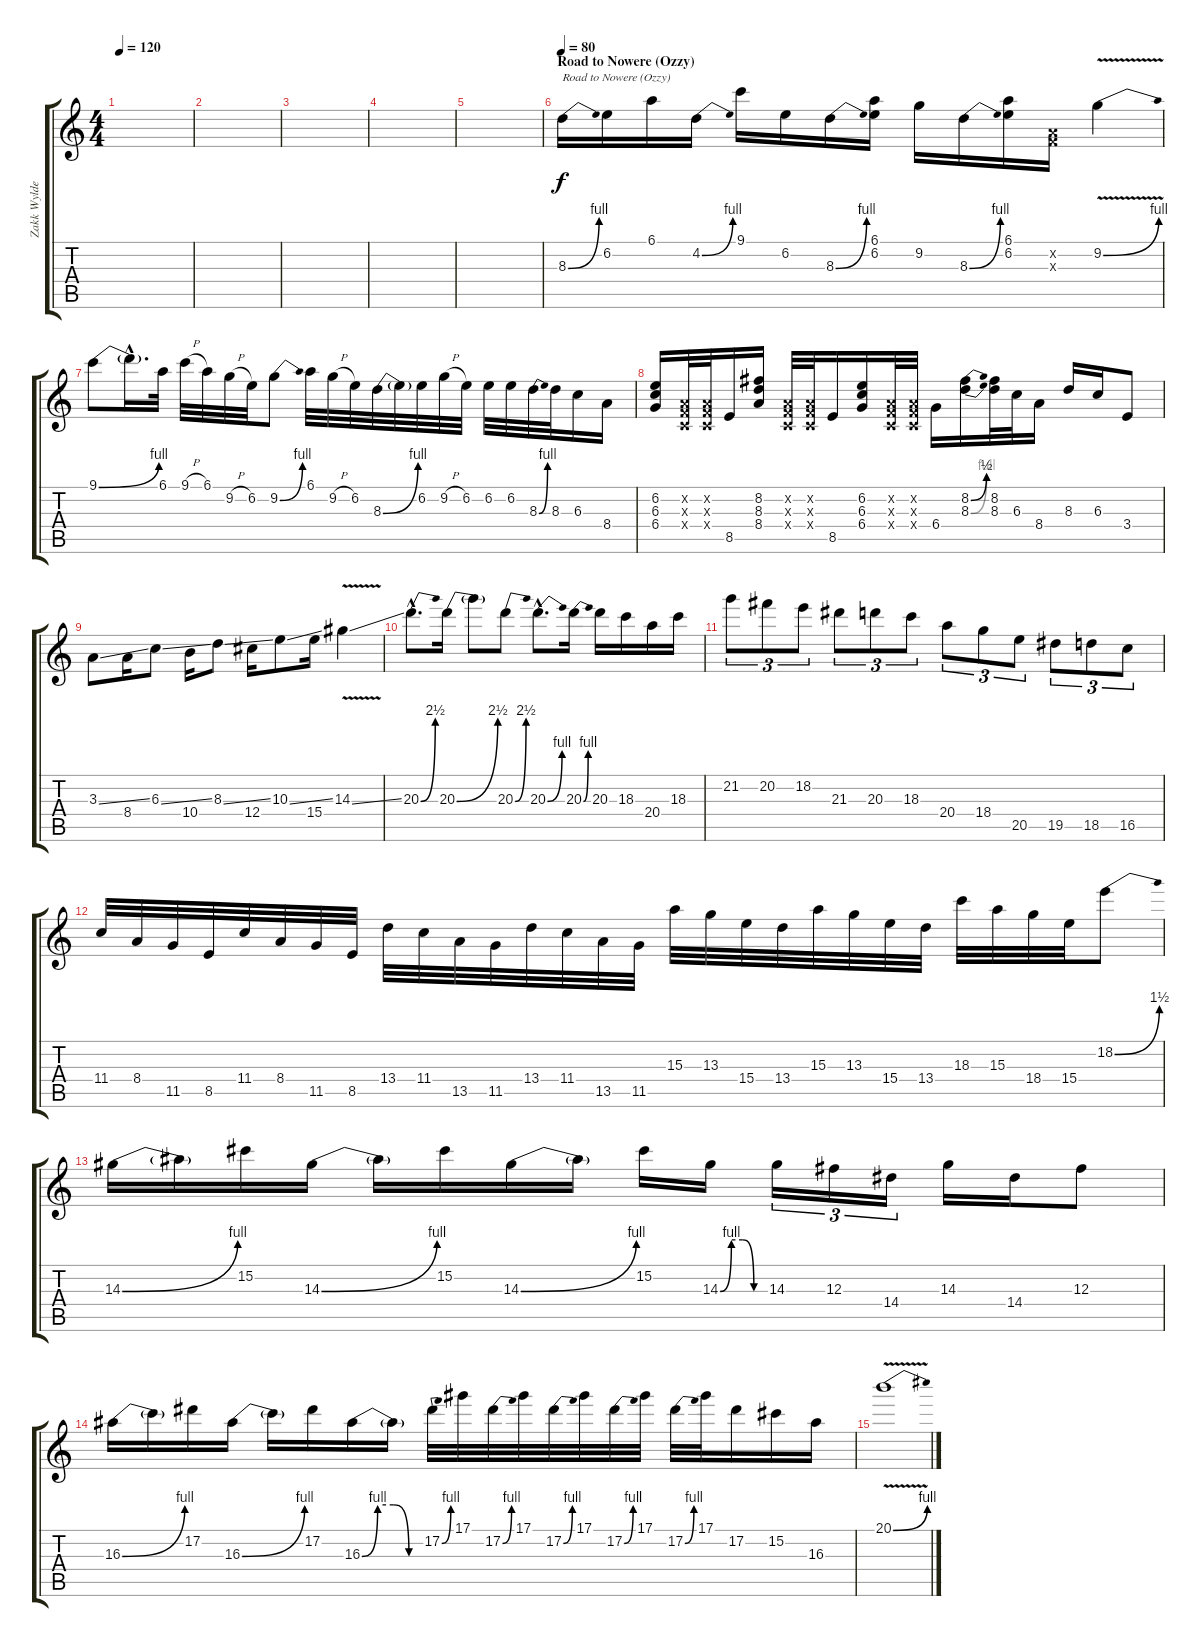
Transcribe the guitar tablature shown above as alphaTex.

\track ("Zakk Wylde" "Zakk Wylde") {instrument overdrivenguitar}
\staff {score tabs}
\tuning (Eb4 Bb3 Gb3 Db3 Ab2 Eb2) {hide}
\ts (4 4)
\tempo 120
\clef g2
\ks c
|
|
|
|
|
\section ("" "Road to Nowere (Ozzy)")
\tempo 80
8.3{be (bend 0 0 60 4)}.16{txt "Road to Nowere (Ozzy)"} 6.2.16 6.1.16 4.2{be (bend 0 0 60 4)}.16 9.1.16 6.2.16 8.3{be (bend 0 0 60 4)}.16 (6.1 6.2).16 9.2.16 8.3{be (bend 0 0 60 4)}.16 (6.1 6.2).16 (-1.2{x} -1.3{x}).16 9.2{be (bend 0 0 60 4) v}.4 |
9.1{be (bend 0 0 60 4)}.8 9.1{hac t}.16{d} 6.1.32 9.1{h}.32 6.1.32 9.2{h}.32 6.2.32 9.2{be (bend 0 0 60 4)}.8 6.1.32 9.2{h}.32 6.2.32 8.3{be (bend 0 0 60 4)}.32 8.3{t}.32 6.2.32 9.2{h}.32 6.2.32 6.2.32 6.2.32 8.3{be (bend 0 0 60 4)}.32 8.3.32 6.3.16 8.4.16 |
(6.2 6.3 6.4).16 (-1.2{x} -1.3{x} -1.4{x}).32 (-1.2{x} -1.3{x} -1.4{x}).32 8.5.16 (8.2 8.3 8.4).16 (-1.2{x} -1.3{x} -1.4{x}).32 (-1.2{x} -1.3{x} -1.4{x}).32 8.5.16 (6.2 6.3 6.4).16 (-1.2{x} -1.3{x} -1.4{x}).32 (-1.2{x} -1.3{x} -1.4{x}).32 6.4.16 (8.2{be (bend 0 0 60 2)} 8.3{be (bend 0 0 60 4)}).16 (8.2 8.3).32 6.3.32 8.4.16 8.3.16 6.3.16 3.4.8 |
3.3{ss}.8 8.4.16 6.3{ss}.8 10.4.16 8.3{ss}.8 12.4.16 10.3{ss}.8 15.4.16 14.3{v ss}.4 |
20.3{be (bend 0 0 60 10) hac}.8{d} 20.3{be (bend 0 0 60 10)}.16 20.3{t}.8 20.3{be (bend 0 0 60 10)}.8 20.3{be (bend 0 0 60 4) hac}.8{d} 20.3{be (bend 0 0 60 4)}.16 20.3.16 18.3.16 20.4.16 18.3.16 |
21.2.8{tu (3 2)} 20.2.8{tu (3 2)} 18.2.8{tu (3 2)} 21.3.8{tu (3 2)} 20.3.8{tu (3 2)} 18.3.8{tu (3 2)} 20.4.8{tu (3 2)} 18.4.8{tu (3 2)} 20.5.8{tu (3 2)} 19.5.8{tu (3 2)} 18.5.8{tu (3 2)} 16.5.8{tu (3 2)} |
11.4.32 8.4.32 11.5.32 8.5.32 11.4.32 8.4.32 11.5.32 8.5.32 13.4.32 11.4.32 13.5.32 11.5.32 13.4.32 11.4.32 13.5.32 11.5.32 15.3.32 13.3.32 15.4.32 13.4.32 15.3.32 13.3.32 15.4.32 13.4.32 18.3.32 15.3.32 18.4.32 15.4.32 18.2{be (bend 0 0 60 6)}.8 |
14.3{be (bend 0 0 60 4)}.16 14.3{t}.16 15.2.16 14.3{be (bend 0 0 60 4)}.16 14.3{t}.16 15.2.16 14.3{be (bend 0 0 60 4)}.16 14.3{t}.16 15.2.16 14.3{be (custom 0 0 15 4 30 4 45 0 60 0)}.16 14.3.16{tu (3 2)} 12.3.16{tu (3 2)} 14.4.16{tu (3 2)} 14.3.16 14.4.16 12.3.8 |
16.3{be (bend 0 0 60 4)}.16 16.3{t}.16 17.2.16 16.3{be (bend 0 0 60 4)}.16 16.3{t}.16 17.2.16 16.3{be (custom 0 0 15 4 30 4 45 0 60 0)}.16 16.3{t}.16 17.2{be (bend 0 0 60 4)}.32 17.1.32 17.2{be (bend 0 0 60 4)}.32 17.1.32 17.2{be (bend 0 0 60 4)}.32 17.1.32 17.2{be (bend 0 0 60 4)}.32 17.1.32 17.2{be (bend 0 0 60 4)}.32 17.1.32 17.2.16 15.2.16 16.3.16 |
20.1{be (bend 0 0 60 4) v}.1
